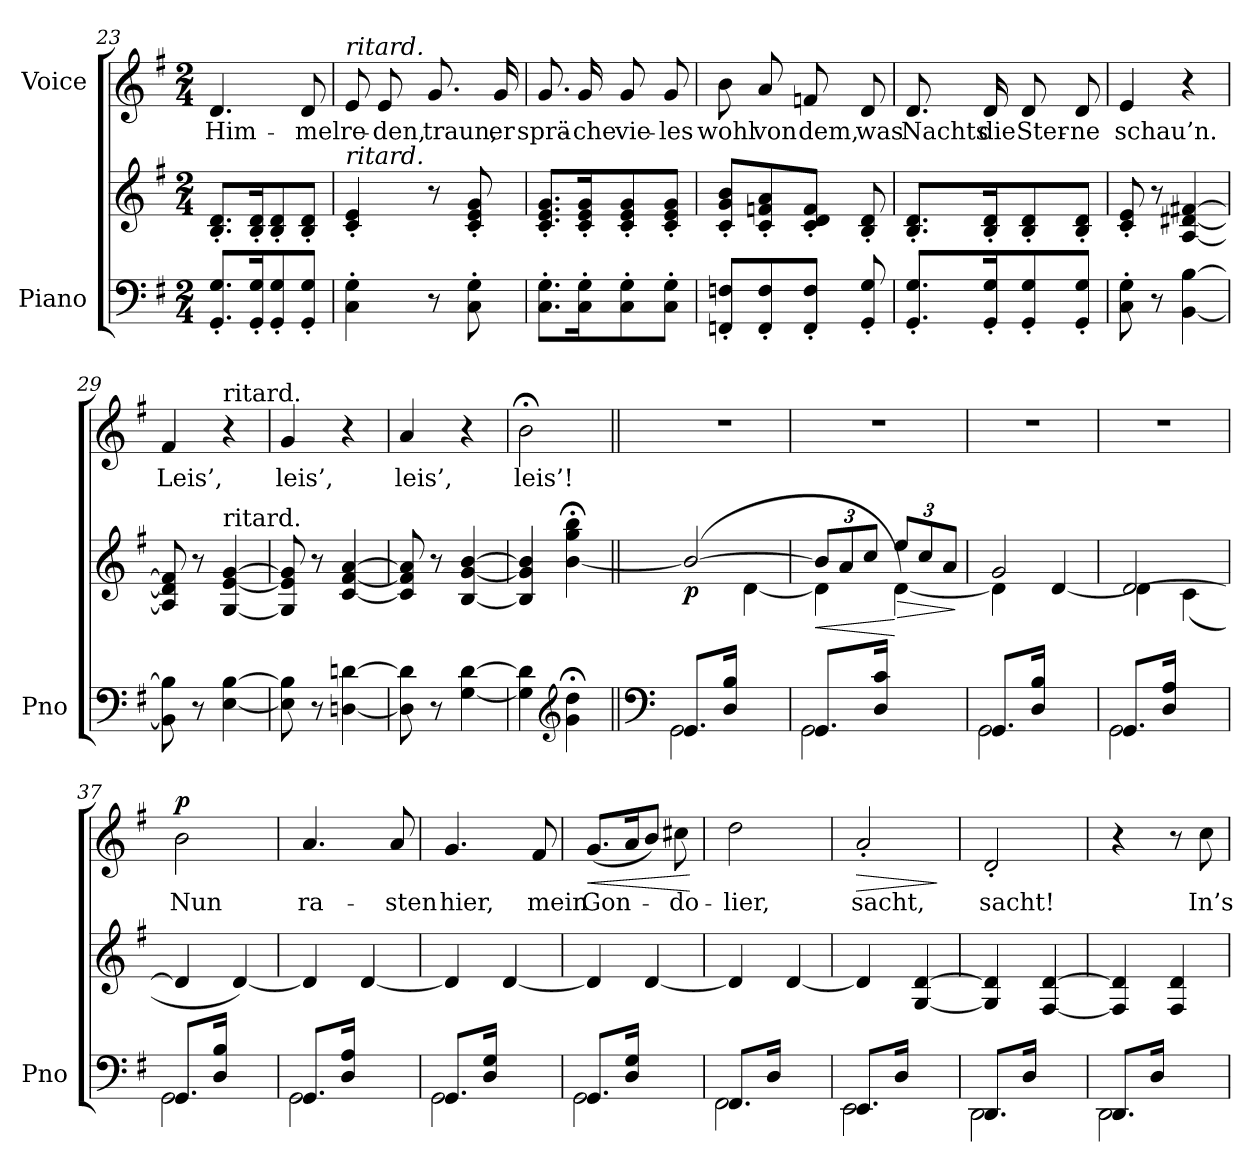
**kern	**kern	**dynam	**kern	**text	**dynam
*part2	*part2	*part2	*part1	*part1	*part1
*staff3	*staff2	*staff2/3	*staff1	*staff1	*staff1
*I"Piano	*	*	*I"Voice	*	*
*I'Pno	*	*	*	*	*
*clefF4	*clefG2	*	*clefG2	*	*
*k[f#]	*k[f#]	*	*k[f#]	*	*
*M2/4	*M2/4	*	*M2/4	*	*
=23	=23	=23	=23	=23	=23
!	!	!	!	!LO:LY:b	!
8.GG/' 8.G/'L	8.B/' 8.d/'L	.	4.d/	Him-	.
16GG/' 16G/'K	16B/' 16d/'K	.	.	.	.
8GG/' 8G/'	8B/' 8d/'	.	.	.	.
!	!	!	!	!LO:LY:b	!
8GG/' 8G/'J	8B/' 8d/'J	.	8d/	-mel	.
=24	=24	=24	=24	=24	=24
!	!	!	!LO:TX:a:i:t=ritard.	!	!
!	!LO:TX:a:i:t=ritard.	!	!	!	!
!	!	!	!	!LO:LY:b	!
4C\' 4G\'	4c/' 4e/'	.	8e/	re-	.
!	!	!	!	!LO:LY:b	!
.	.	.	8e/	-den,	.
!	!	!	!	!LO:LY:b	!
8r	8r	.	8.g/	traun,	.
8C\' 8G\'	8c/' 8e/' 8g/'	.	.	.	.
!	!	!	!	!LO:LY:b	!
.	.	.	16g/	er	.
!!LO:LB:g=z
=25	=25	=25	=25	=25	=25
!	!	!	!	!LO:LY:b	!
8.C\' 8.G\'L	8.c/' 8.e/' 8.g/'L	.	8.g/	sprä-	.
!	!	!	!	!LO:LY:b	!
16C\' 16G\'K	16c/' 16e/' 16g/'K	.	16g/	-che	.
!	!	!	!	!LO:LY:b	!
8C\' 8G\'	8c/' 8e/' 8g/'	.	8g/	vie-	.
!	!	!	!	!LO:LY:b	!
8C\' 8G\'J	8c/' 8e/' 8g/'J	.	8g/	-les	.
=26	=26	=26	=26	=26	=26
!	!	!	!	!LO:LY:b	!
8FFn/' 8Fn/'L	8c/' 8g/' 8b/'L	.	8b\	wohl	.
!	!	!	!	!LO:LY:b	!
8FF/' 8F/'	8c/' 8fn/' 8a/'	.	8a/	von	.
!	!	!	!	!LO:LY:b	!
8FF/' 8F/'J	8c/' 8d/' 8f/'J	.	8fn/	dem,	.
!	!	!	!	!LO:LY:b	!
8GG/' 8G/'	8B/' 8d/'	.	8d/	was	.
=27	=27	=27	=27	=27	=27
!	!	!	!	!LO:LY:b	!
8.GG/' 8.G/'L	8.B/' 8.d/'L	.	8.d/	Nachts	.
!	!	!	!	!LO:LY:b	!
16GG/' 16G/'K	16B/' 16d/'K	.	16d/	die	.
!	!	!	!	!LO:LY:b	!
8GG/' 8G/'	8B/' 8d/'	.	8d/	Ster-	.
!	!	!	!	!LO:LY:b	!
8GG/' 8G/'J	8B/' 8d/'J	.	8d/	-ne	.
=28	=28	=28	=28	=28	=28
!	!	!	!	!LO:LY:b	!
8C\' 8G\'	8c/' 8e/'	.	4e/	schau’n.	.
8r	8r	.	.	.	.
[4BB\ [4B\	[4A/ [4d#X/ [4f#X/	.	4r	.	.
=29	=29	=29	=29	=29	=29
!	!	!	!	!LO:LY:b	!
8BB\] 8B\]	8A/] 8d#/] 8f#/]	.	4f#/	Leis’,	.
8r	8r	.	.	.	.
!	!	!	!LO:TX:a:t=ritard.	!	!
!	!LO:TX:a:t=ritard.	!	!	!	!
[4E\ [4B\	[4G/ [4e/ [4g/	.	4r	.	.
=30	=30	=30	=30	=30	=30
!	!	!	!	!LO:LY:b	!
8E\] 8B\]	8G/] 8e/] 8g/]	.	4g/	leis’,	.
8r	8r	.	.	.	.
[4Dn\ [4dn\	[4c/ [4f#/ [4a/	.	4r	.	.
=31	=31	=31	=31	=31	=31
!	!	!	!	!LO:LY:b	!
8D\] 8d\]	8c/] 8f#/] 8a/]	.	4a/	leis’,	.
8r	8r	.	.	.	.
[4G\ [4d\	[4B/ [4g/ [4b/	.	4r	.	.
=32	=32	=32	=32	=32	=32
!	!	!	!	!LO:LY:b	!
4G\] 4d\]	4B/] 4g/] 4b/]	.	2b;<\	leis’!	.
*clefG2	*	*	*	*	*
4g\;< 4dd\;<	[4b\;< 4gg\;< 4bb\;<	.	.	.	.
!!LO:PB:g=z
=33||	=33||	=33||	=33||	=33||	=33||
*clefF4	*	*	*	*	*
*^	*^	*	*	*	*
!	!	!	!	!LO:DY:b	!	!	!
8.GG/L	2GG\	(>2b/_	4rcyy	p	2r	.	.
(<16D/ 16B/Jk	.	.	.	.	.	.	.
4ryy	.	.	[4d\	.	.	.	.
=34	=34	=34	=34	=34	=34	=34	=34
*	*	*Xbrackettup	*	*	*	*	*
!	!	!	!	!LO:HP:b	!	!	!
8.GG/L	2GG\	12b/L]	4d\]	<	2r	.	.
.	.	12a/	.	.	.	.	.
.	.	12cc/J	.	.	.	.	.
(<16D/ 16c/Jk	.	.	.	.	.	.	.
!	!	!	!	!LO:HP:n=1:b	!	!	!
4ryy	.	12ee/L	[4d\)	[ >	.	.	.
.	.	12cc/	.	.	.	.	.
.	.	12a/J	.	.	.	.	.
*v	*v	*	*	*	*	*	*
*	*v	*v	*	*	*	*
.	.	]	.	.	.
=35	=35	=35	=35	=35	=35
*^	*^	*	*	*	*
8.GG/L	2GG\	2g/	4d\]	.	2r	.	.
16D/ 16B/Jk	.	.	.	.	.	.	.
4ryy	.	.	[4d/)	.	.	.	.
=36	=36	=36	=36	=36	=36	=36	=36
8.GG/L	2GG\	[2d/)	4d\]	.	2r	.	.
(<16D/ 16A/Jk	.	.	.	.	.	.	.
4ryy	.	.	(4c\	.	.	.	.
=37	=37	=37	=37	=37	=37	=37	=37
!	!	!	!	!	!	!LO:LY:b	!LO:DY:a
*	*	*v	*v	*	*	*	*
8.GG/L	2GG\	4d/]	.	2b\	Nun	p
(<16D/ 16B/Jk	.	.	.	.	.	.
4ryy	.	[4d/)	.	.	.	.
=38	=38	=38	=38	=38	=38	=38
!	!	!	!	!	!LO:LY:b	!
8.GG/L	2GG\	4d/]	.	4.a/	ra-	.
(<16D/ 16A/Jk	.	.	.	.	.	.
4ryy	.	[4d/)	.	.	.	.
!	!	!	!	!	!LO:LY:b	!
.	.	.	.	8a/	-sten	.
=39	=39	=39	=39	=39	=39	=39
!	!	!	!	!	!LO:LY:b	!
8.GG/L	2GG\	4d/]	.	4.g/	hier,	.
(<16D/ 16G/Jk	.	.	.	.	.	.
4ryy	.	[4d/)	.	.	.	.
!	!	!	!	!	!LO:LY:b	!
.	.	.	.	8f#/	mein	.
=40	=40	=40	=40	=40	=40	=40
!	!	!	!	!	!LO:LY:b	!LO:HP:b
8.GG/L	2GG\	4d/]	.	(<8.g/L	Gon-	<
(<16D/ 16G/Jk	.	.	.	16a/K	.	.
4ryy	.	[4d/)	.	8b/J)	.	.
!	!	!	!	!	!LO:LY:b	!
.	.	.	.	8cc#X\	-do-	.
*v	*v	*	*	*	*	*
.	.	.	.	.	[
!!LO:LB:g=z
=41	=41	=41	=41	=41	=41
*^	*	*	*	*	*
!	!	!	!	!	!LO:LY:b	!
8.FF#/L	2FF#\	4d/]	.	2dd\	-lier,	.
(<16D/Jk	.	.	.	.	.	.
4ryy	.	[4d/)	.	.	.	.
=42	=42	=42	=42	=42	=42	=42
!	!	!	!	!	!LO:LY:b	!LO:HP:b
8.EE/L	2EE\	4d/]	.	2a'/	sacht,	>
(<16D/Jk	.	.	.	.	.	.
4ryy	.	[4G/ [4d/)	.	.	.	.
*v	*v	*	*	*	*	*
.	.	.	.	.	]
=43	=43	=43	=43	=43	=43
*^	*	*	*	*	*
!	!	!	!	!	!LO:LY:b	!
8.DD/L	2DD\	4G/] 4d/]	.	2d'/	sacht!	.
(<16D/Jk	.	.	.	.	.	.
4ryy	.	[4F#/ [4d/)	.	.	.	.
=44	=44	=44	=44	=44	=44	=44
8.DD/L	2DD\	4F#/] 4d/]	.	4r	.	.
16D/Jk	.	.	.	.	.	.
4ryy	.	4F#/ 4d/)	.	8r	.	.
!	!	!	!	!	!LO:LY:b	!
.	.	.	.	8cc\	In’s	.
*v	*v	*	*	*	*	*
=	=	=	=	=	=
*-	*-	*-	*-	*-	*-
